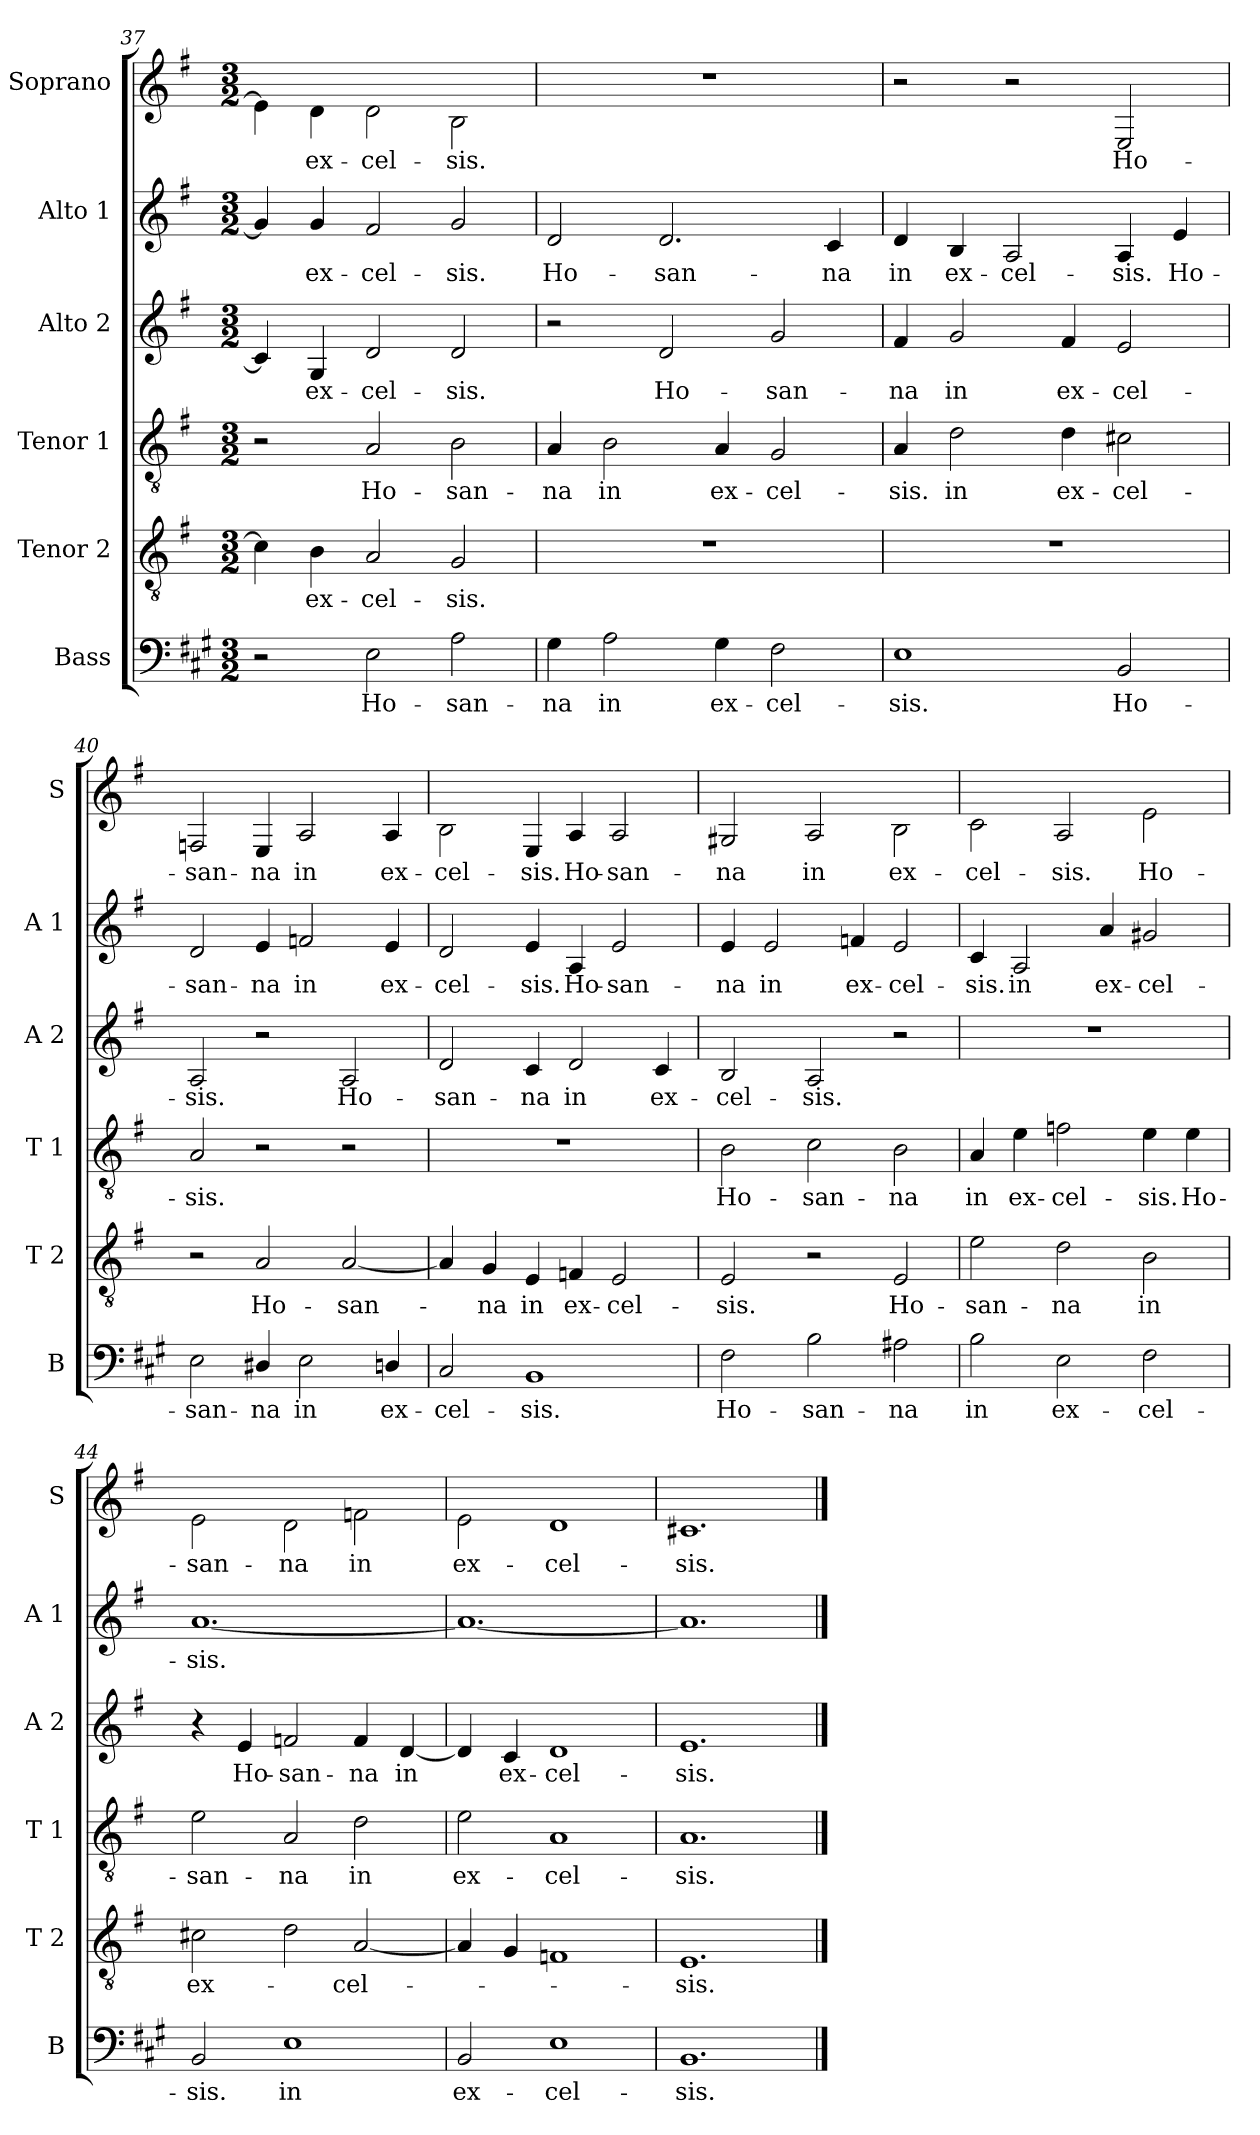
**kern	**text	**kern	**text	**kern	**text	**kern	**text	**kern	**text	**kern	**text
*part6	*part6	*part5	*part5	*part4	*part4	*part3	*part3	*part2	*part2	*part1	*part1
*staff6	*staff6	*staff5	*staff5	*staff4	*staff4	*staff3	*staff3	*staff2	*staff2	*staff1	*staff1
*I"Bass	*	*I"Tenor 2	*	*I"Tenor 1	*	*I"Alto 2	*	*I"Alto 1	*	*I"Soprano	*
*I'B	*	*I'T 2	*	*I'T 1	*	*I'A 2	*	*I'A 1	*	*I'S	*
*clefF4	*	*clefGv2	*	*clefGv2	*	*clefG2	*	*clefG2	*	*clefG2	*
*ITrd1c2	*	*	*	*	*	*	*	*	*	*ITrd-7c-12	*
*k[f#]	*	*k[f#]	*	*k[f#]	*	*k[f#]	*	*k[f#]	*	*k[f#]	*
*G:	*	*G:	*	*G:	*	*G:	*	*G:	*	*G:	*
*M3/2	*	*M3/2	*	*M3/2	*	*M3/2	*	*M3/2	*	*M3/2	*
=37	=37	=37	=37	=37	=37	=37	=37	=37	=37	=37	=37
2r	.	4c\]	.	2r	.	4c/]	.	4g/]	.	4ee\]	.
.	.	4B\	ex-	.	.	4G/	ex-	4g/	ex-	4dd\	ex-
2D\	Ho-	2A/	-cel-	2A/	Ho-	2d/	-cel-	2f#/	-cel-	2dd\	-cel-
2G\	-san-	2G/	-sis.	2B\	-san-	2d/	-sis.	2g/	-sis.	2b\	-sis.
=38	=38	=38	=38	=38	=38	=38	=38	=38	=38	=38	=38
4F#\	-na	1.r	.	4A/	-na	2r	.	2d/	Ho-	1.r	.
2G\	in	.	.	2B\	in	.	.	.	.	.	.
.	.	.	.	.	.	2d/	Ho-	2.d/	-san-	.	.
4F#\	ex-	.	.	4A/	ex-	.	.	.	.	.	.
2E\	-cel-	.	.	2G/	-cel-	2g/	-san-	.	.	.	.
.	.	.	.	.	.	.	.	4c/	-na	.	.
=39	=39	=39	=39	=39	=39	=39	=39	=39	=39	=39	=39
1D	-sis.	1.r	.	4A/	-sis.	4f#/	-na	4d/	in	2r	.
.	.	.	.	2d\	in	2g/	in	4B/	ex-	.	.
.	.	.	.	.	.	.	.	2A/	-cel-	2r	.
.	.	.	.	4d\	ex-	4f#/	ex-	.	.	.	.
2AA/	Ho-	.	.	2c#X\	-cel-	2e/	-cel-	4A/	-sis.	2e/	Ho-
.	.	.	.	.	.	.	.	4e/	Ho-	.	.
=40	=40	=40	=40	=40	=40	=40	=40	=40	=40	=40	=40
2D\	-san-	2r	.	2A/	-sis.	2A/	-sis.	2d/	-san-	2fn/	-san-
4C#X/	-na	2A/	Ho-	2r	.	2r	.	4e/	-na	4e/	-na
2D\	in	.	.	.	.	.	.	2fn/	in	2a/	in
.	.	[2A/	-san-	2r	.	2A/	Ho-	.	.	.	.
4Cn/	ex-	.	.	.	.	.	.	4e/	ex-	4a/	ex-
=41	=41	=41	=41	=41	=41	=41	=41	=41	=41	=41	=41
2BB/	-cel-	4A/]	.	1.r	.	2d/	-san-	2d/	-cel-	2b\	-cel-
.	.	4G/	-na	.	.	.	.	.	.	.	.
1AA	-sis.	4E/	in	.	.	4c/	-na	4e/	-sis.	4e/	-sis.
.	.	4Fn/	ex-	.	.	2d/	in	4A/	Ho-	4a/	Ho-
.	.	2E/	-cel-	.	.	.	.	2e/	-san-	2a/	-san-
.	.	.	.	.	.	4c/	ex-	.	.	.	.
!!LO:LB:g=z
=42	=42	=42	=42	=42	=42	=42	=42	=42	=42	=42	=42
2E\	Ho-	2E/	-sis.	2B\	Ho-	2B/	-cel-	4e/	-na	2g#X/	-na
.	.	.	.	.	.	.	.	2e/	in	.	.
2A\	-san-	2r	.	2c\	-san-	2A/	-sis.	.	.	2a/	in
.	.	.	.	.	.	.	.	4fn/	ex-	.	.
2G#X\	-na	2E/	Ho-	2B\	-na	2r	.	2e/	-cel-	2b\	ex-
=43	=43	=43	=43	=43	=43	=43	=43	=43	=43	=43	=43
2A\	in	2e\	-san-	4A/	in	1.r	.	4c/	-sis.	2cc\	-cel-
.	.	.	.	4e\	ex-	.	.	2A/	in	.	.
2D\	ex-	2d\	-na	2fn\	-cel-	.	.	.	.	2a/	-sis.
.	.	.	.	.	.	.	.	4a/	ex-	.	.
2E\	-cel-	2B\	in	4e\	-sis.	.	.	2g#X/	-cel-	2ee\	Ho-
.	.	.	.	4e\	Ho-	.	.	.	.	.	.
=44	=44	=44	=44	=44	=44	=44	=44	=44	=44	=44	=44
2AA/	-sis.	2c#X\	ex-	2e\	-san-	4r	.	[1.a	-sis.	2ee\	-san-
.	.	.	.	.	.	4e/	Ho-	.	.	.	.
1D	in	2d\	.	2A/	-na	2fn/	-san-	.	.	2dd\	-na
.	.	[2A/	-cel-	2d\	in	4f/	-na	.	.	2ffn\	in
.	.	.	.	.	.	[4d/	in	.	.	.	.
=45	=45	=45	=45	=45	=45	=45	=45	=45	=45	=45	=45
2AA/	ex-	4A/]	.	2e\	ex-	4d/]	.	1.a_	.	2ee\	ex-
.	.	4G/	.	.	.	4c/	ex-	.	.	.	.
1D	-cel-	1Fn	.	1A	-cel-	1d	-cel-	.	.	1dd	-cel-
=46	=46	=46	=46	=46	=46	=46	=46	=46	=46	=46	=46
1.AA	-sis.	1.E	-sis.	1.A	-sis.	1.e	-sis.	1.a]	.	1.cc#X	-sis.
==	==	==	==	==	==	==	==	==	==	==	==
*-	*-	*-	*-	*-	*-	*-	*-	*-	*-	*-	*-
